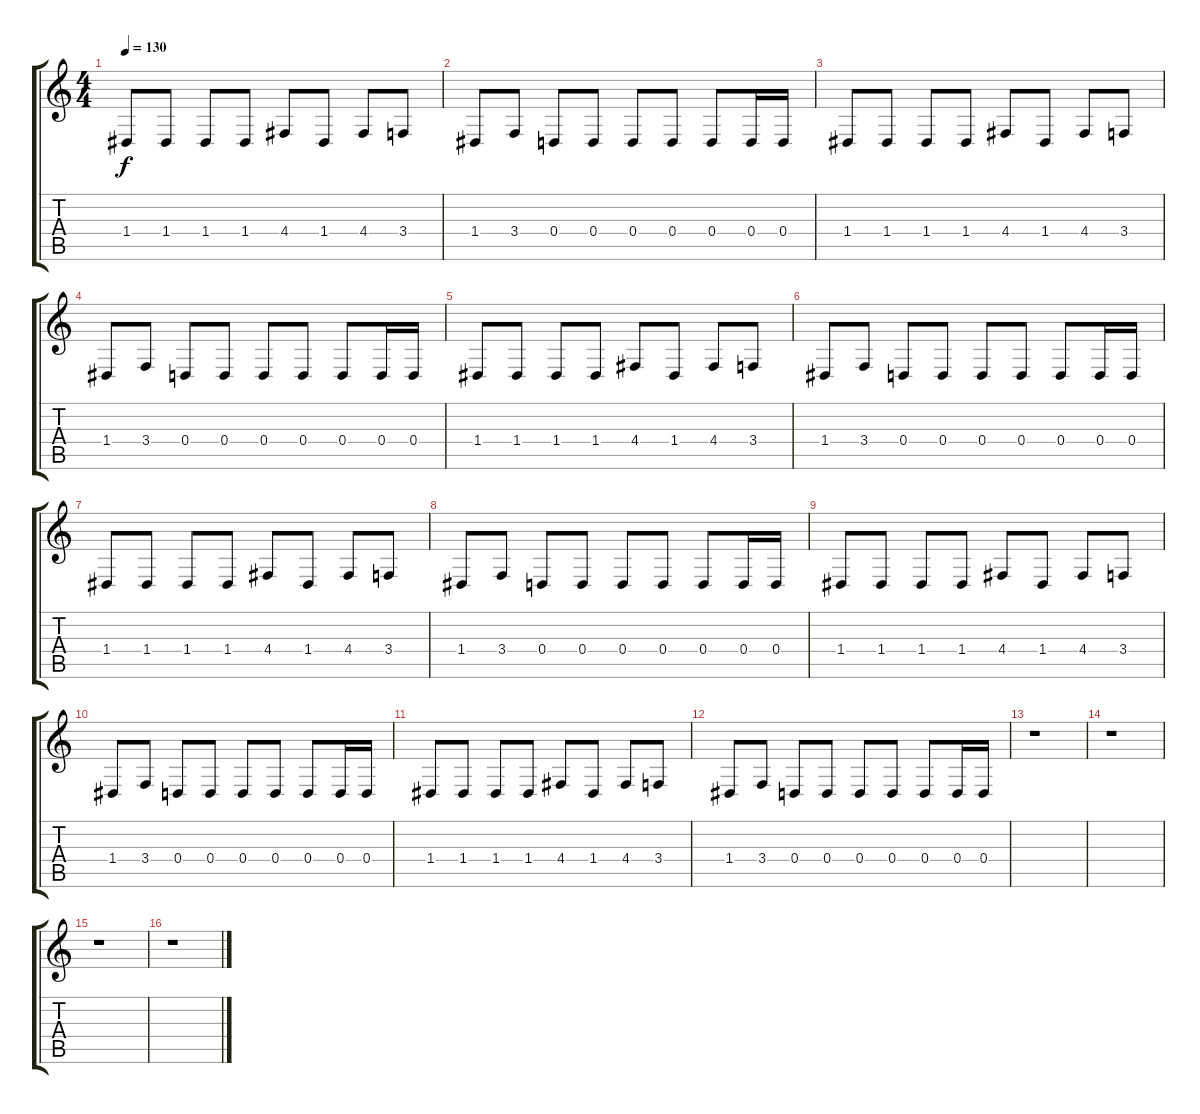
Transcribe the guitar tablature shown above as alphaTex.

\track "" {instrument synthbrass2}
\staff {score tabs}
\tuning (E4 B3 G3 D3 A2 E2) {hide}
\ts (4 4)
\tempo 130
\clef g2
\ks c
1.4.8{dy f} 1.4.8 1.4.8 1.4.8 4.4.8 1.4.8 4.4.8 3.4.8 |
1.4.8 3.4.8 0.4.8 0.4.8 0.4.8 0.4.8 0.4.8 0.4.16 0.4.16 |
1.4.8 1.4.8 1.4.8 1.4.8 4.4.8 1.4.8 4.4.8 3.4.8 |
1.4.8 3.4.8 0.4.8 0.4.8 0.4.8 0.4.8 0.4.8 0.4.16 0.4.16 |
1.4.8 1.4.8 1.4.8 1.4.8 4.4.8 1.4.8 4.4.8 3.4.8 |
1.4.8 3.4.8 0.4.8 0.4.8 0.4.8 0.4.8 0.4.8 0.4.16 0.4.16 |
1.4.8 1.4.8 1.4.8 1.4.8 4.4.8 1.4.8 4.4.8 3.4.8 |
1.4.8 3.4.8 0.4.8 0.4.8 0.4.8 0.4.8 0.4.8 0.4.16 0.4.16 |
1.4.8 1.4.8 1.4.8 1.4.8 4.4.8 1.4.8 4.4.8 3.4.8 |
1.4.8 3.4.8 0.4.8 0.4.8 0.4.8 0.4.8 0.4.8 0.4.16 0.4.16 |
1.4.8 1.4.8 1.4.8 1.4.8 4.4.8 1.4.8 4.4.8 3.4.8 |
1.4.8 3.4.8 0.4.8 0.4.8 0.4.8 0.4.8 0.4.8 0.4.16 0.4.16 |
r.1 |
r.1 |
r.1 |
r.1
